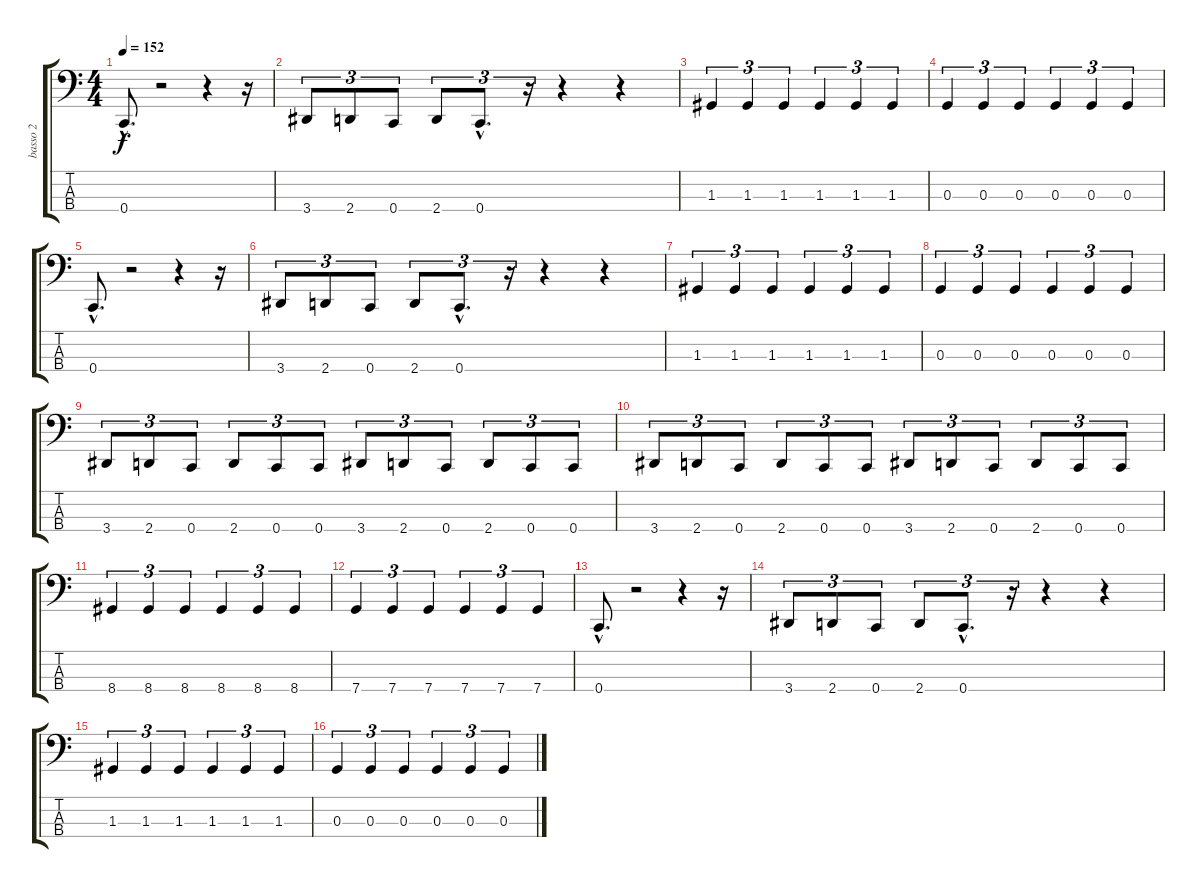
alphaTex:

\track ("basso 2" "basso 2") {instrument distortionguitar}
\staff {score tabs}
\tuning (F2 C2 G1 C1) {hide}
\ts (4 4)
\tempo 152
\clef f4
\ks c
0.4{hac}.8{d dy f instrument distortionguitar} r.2 r.4 r.16 |
3.4.8{tu (3 2)} 2.4.8{tu (3 2)} 0.4.8{tu (3 2)} 2.4.8{tu (3 2)} 0.4{hac}.8{d tu (3 2)} r.16{tu (3 2)} r.4 r.4 |
1.3.4{tu (3 2)} 1.3.4{tu (3 2)} 1.3.4{tu (3 2)} 1.3.4{tu (3 2)} 1.3.4{tu (3 2)} 1.3.4{tu (3 2)} |
0.3.4{tu (3 2)} 0.3.4{tu (3 2)} 0.3.4{tu (3 2)} 0.3.4{tu (3 2)} 0.3.4{tu (3 2)} 0.3.4{tu (3 2)} |
0.4{hac}.8{d} r.2 r.4 r.16 |
3.4.8{tu (3 2)} 2.4.8{tu (3 2)} 0.4.8{tu (3 2)} 2.4.8{tu (3 2)} 0.4{hac}.8{d tu (3 2)} r.16{tu (3 2)} r.4 r.4 |
1.3.4{tu (3 2)} 1.3.4{tu (3 2)} 1.3.4{tu (3 2)} 1.3.4{tu (3 2)} 1.3.4{tu (3 2)} 1.3.4{tu (3 2)} |
0.3.4{tu (3 2)} 0.3.4{tu (3 2)} 0.3.4{tu (3 2)} 0.3.4{tu (3 2)} 0.3.4{tu (3 2)} 0.3.4{tu (3 2)} |
3.4.8{tu (3 2)} 2.4.8{tu (3 2)} 0.4.8{tu (3 2)} 2.4.8{tu (3 2)} 0.4.8{tu (3 2)} 0.4.8{tu (3 2)} 3.4.8{tu (3 2)} 2.4.8{tu (3 2)} 0.4.8{tu (3 2)} 2.4.8{tu (3 2)} 0.4.8{tu (3 2)} 0.4.8{tu (3 2)} |
3.4.8{tu (3 2)} 2.4.8{tu (3 2)} 0.4.8{tu (3 2)} 2.4.8{tu (3 2)} 0.4.8{tu (3 2)} 0.4.8{tu (3 2)} 3.4.8{tu (3 2)} 2.4.8{tu (3 2)} 0.4.8{tu (3 2)} 2.4.8{tu (3 2)} 0.4.8{tu (3 2)} 0.4.8{tu (3 2)} |
8.4.4{tu (3 2)} 8.4.4{tu (3 2)} 8.4.4{tu (3 2)} 8.4.4{tu (3 2)} 8.4.4{tu (3 2)} 8.4.4{tu (3 2)} |
7.4.4{tu (3 2)} 7.4.4{tu (3 2)} 7.4.4{tu (3 2)} 7.4.4{tu (3 2)} 7.4.4{tu (3 2)} 7.4.4{tu (3 2)} |
0.4{hac}.8{d} r.2 r.4 r.16 |
3.4.8{tu (3 2)} 2.4.8{tu (3 2)} 0.4.8{tu (3 2)} 2.4.8{tu (3 2)} 0.4{hac}.8{d tu (3 2)} r.16{tu (3 2)} r.4 r.4 |
1.3.4{tu (3 2)} 1.3.4{tu (3 2)} 1.3.4{tu (3 2)} 1.3.4{tu (3 2)} 1.3.4{tu (3 2)} 1.3.4{tu (3 2)} |
0.3.4{tu (3 2)} 0.3.4{tu (3 2)} 0.3.4{tu (3 2)} 0.3.4{tu (3 2)} 0.3.4{tu (3 2)} 0.3.4{tu (3 2)}
